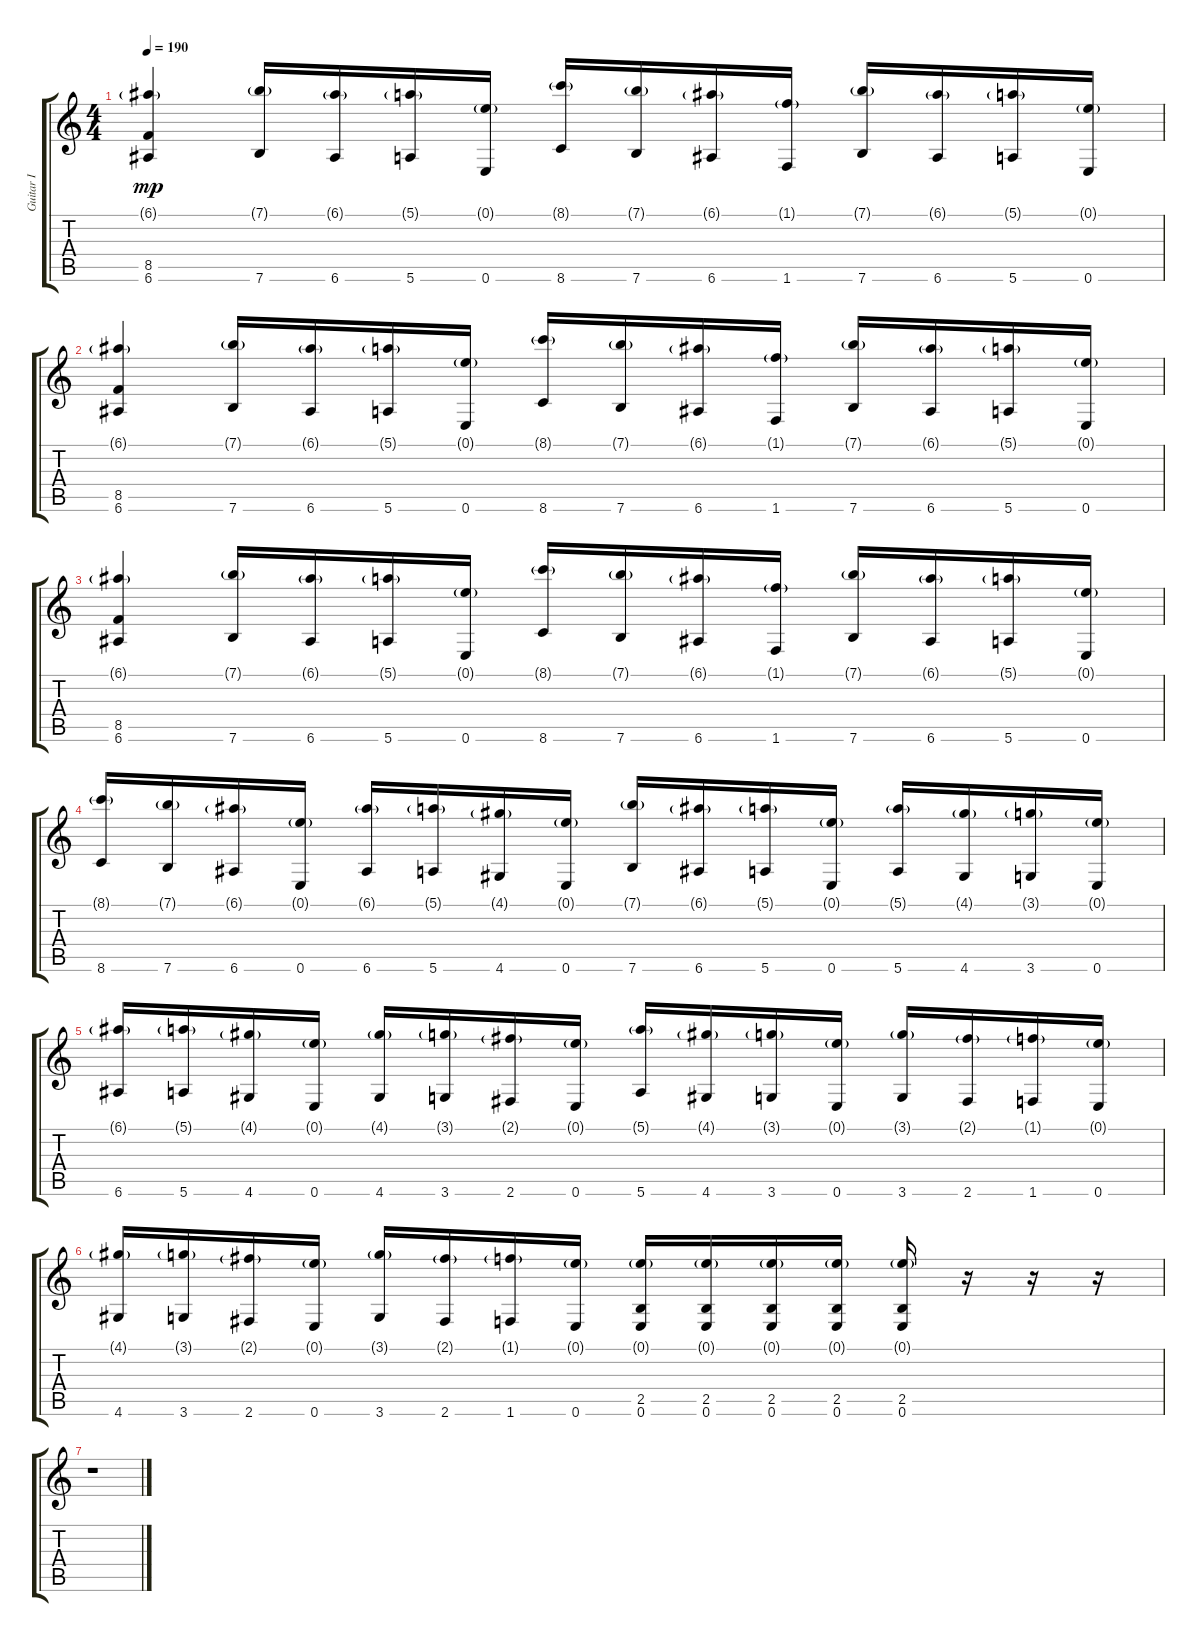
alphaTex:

\track ("Guitar I" "Guitar I") {instrument distortionguitar}
\staff {score tabs}
\tuning (E4 B3 G3 D3 A2 E2) {hide}
\ts (4 4)
\tempo 190
\clef g2
\ks c
(6.1{g} 8.5 6.6).4{dy mp} (7.1{g} 7.6).16 (6.1{g} 6.6).16 (5.1{g} 5.6).16 (0.1{g} 0.6).16 (8.1{g} 8.6).16 (7.1{g} 7.6).16 (6.1{g} 6.6).16 (1.1{g} 1.6).16 (7.1{g} 7.6).16 (6.1{g} 6.6).16 (5.1{g} 5.6).16 (0.1{g} 0.6).16 |
(6.1{g} 8.5 6.6).4 (7.1{g} 7.6).16 (6.1{g} 6.6).16 (5.1{g} 5.6).16 (0.1{g} 0.6).16 (8.1{g} 8.6).16 (7.1{g} 7.6).16 (6.1{g} 6.6).16 (1.1{g} 1.6).16 (7.1{g} 7.6).16 (6.1{g} 6.6).16 (5.1{g} 5.6).16 (0.1{g} 0.6).16 |
(6.1{g} 8.5 6.6).4 (7.1{g} 7.6).16 (6.1{g} 6.6).16 (5.1{g} 5.6).16 (0.1{g} 0.6).16 (8.1{g} 8.6).16 (7.1{g} 7.6).16 (6.1{g} 6.6).16 (1.1{g} 1.6).16 (7.1{g} 7.6).16 (6.1{g} 6.6).16 (5.1{g} 5.6).16 (0.1{g} 0.6).16 |
(8.1{g} 8.6).16 (7.1{g} 7.6).16 (6.1{g} 6.6).16 (0.1{g} 0.6).16 (6.1{g} 6.6).16 (5.1{g} 5.6).16 (4.1{g} 4.6).16 (0.1{g} 0.6).16 (7.1{g} 7.6).16 (6.1{g} 6.6).16 (5.1{g} 5.6).16 (0.1{g} 0.6).16 (5.1{g} 5.6).16 (4.1{g} 4.6).16 (3.1{g} 3.6).16 (0.1{g} 0.6).16 |
(6.1{g} 6.6).16 (5.1{g} 5.6).16 (4.1{g} 4.6).16 (0.1{g} 0.6).16 (4.1{g} 4.6).16 (3.1{g} 3.6).16 (2.1{g} 2.6).16 (0.1{g} 0.6).16 (5.1{g} 5.6).16 (4.1{g} 4.6).16 (3.1{g} 3.6).16 (0.1{g} 0.6).16 (3.1{g} 3.6).16 (2.1{g} 2.6).16 (1.1{g} 1.6).16 (0.1{g} 0.6).16 |
(4.1{g} 4.6).16 (3.1{g} 3.6).16 (2.1{g} 2.6).16 (0.1{g} 0.6).16 (3.1{g} 3.6).16 (2.1{g} 2.6).16 (1.1{g} 1.6).16 (0.1{g} 0.6).16 (0.1{g} 2.5 0.6).16 (0.1{g} 2.5 0.6).16 (0.1{g} 2.5 0.6).16 (0.1{g} 2.5 0.6).16 (0.1{g} 2.5 0.6).16 r.16 r.16 r.16 |
r.1
